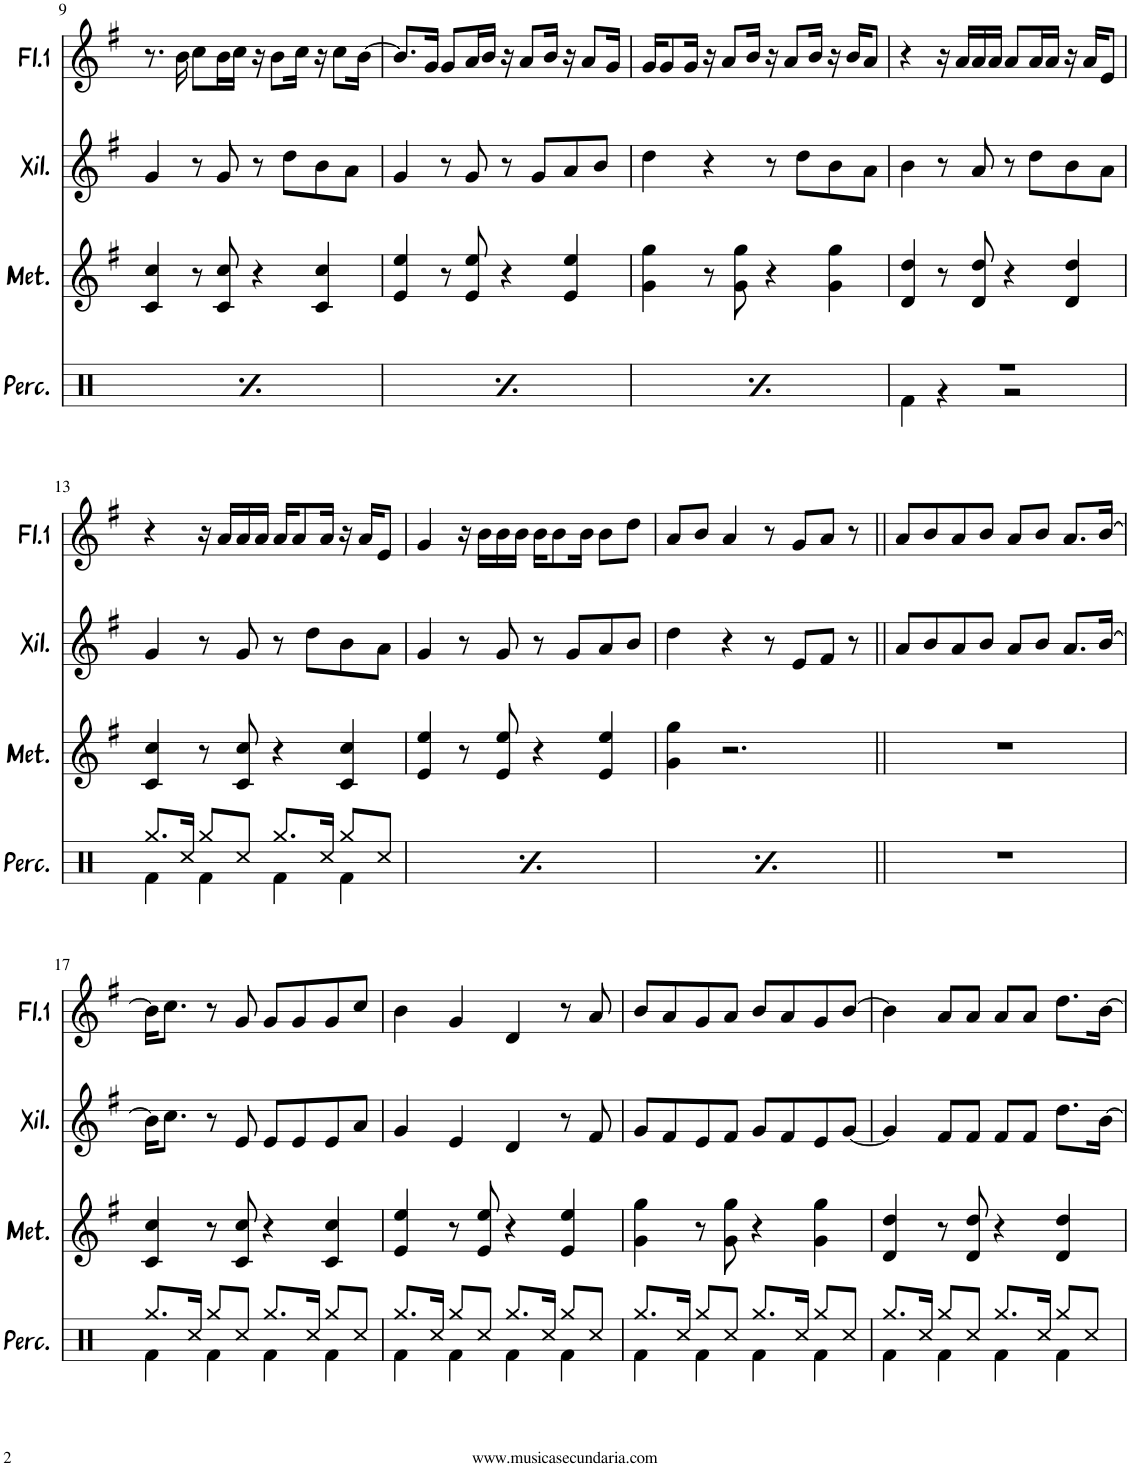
**kern	**kern	**kern	**kern
*part4	*part3	*part2	*part1
*staff4	*staff3	*staff2	*staff1
*I"Percusión	*I"Metalófono	*I"Xilófono	*I"Flauta 1
*I'Perc.	*I'Met.	*I'Xil.	*I'Fl.1
!!LO:PB:g=z
*clefX	*clefG2	*clefG2	*clefG2
*	*	*Trd-7c-12	*
*k[]	*k[f#]	*k[f#]	*k[f#]
*M4/4	*M4/4	*M4/4	*M4/4
=9	=9	=9	=9
*^	*	*	*
8.Rgg/L	4Rf\	4c/ 4cc/	4g/	8.r
16Rcc/Jk	.	.	.	16b\
8Rgg/L	4Rf\	8r	8r	8cc\L
8Rcc/J	.	8c/ 8cc/	8g/	16b\L
.	.	.	.	16cc\JJ
8.Rgg/L	4Rf\	4r	8r	16r
.	.	.	.	8b\L
.	.	.	8dd\L	.
16Rcc/Jk	.	.	.	16cc\Jk
8Rgg/L	4Rf\	4c/ 4cc/	8b\	16r
.	.	.	.	8cc\L
8Rcc/J	.	.	8a\J	.
.	.	.	.	[16b\Jk
=10	=10	=10	=10	=10
8.Rgg/L	4Rf\	4e/ 4ee/	4g/	8.b/L]
16Rcc/Jk	.	.	.	16g/Jk
8Rgg/L	4Rf\	8r	8r	8g/L
8Rcc/J	.	8e/ 8ee/	8g/	16a/L
.	.	.	.	16b/JJ
8.Rgg/L	4Rf\	4r	8r	16r
.	.	.	.	8a/L
.	.	.	8g/L	.
16Rcc/Jk	.	.	.	16b/Jk
8Rgg/L	4Rf\	4e/ 4ee/	8a/	16r
.	.	.	.	8a/L
8Rcc/J	.	.	8b/J	.
.	.	.	.	16g/Jk
=11	=11	=11	=11	=11
8.Rgg/L	4Rf\	4g\ 4gg\	4dd\	16g/KL
.	.	.	.	8g/
16Rcc/Jk	.	.	.	16g/Jk
8Rgg/L	4Rf\	8r	4r	16r
.	.	.	.	8a/L
8Rcc/J	.	8g\ 8gg\	.	.
.	.	.	.	16b/Jk
8.Rgg/L	4Rf\	4r	8r	16r
.	.	.	.	8a/L
.	.	.	8dd\L	.
16Rcc/Jk	.	.	.	16b/Jk
8Rgg/L	4Rf\	4g\ 4gg\	8b\	16r
.	.	.	.	16b/KL
8Rcc/J	.	.	8a\J	8a/J
=12	=12	=12	=12	=12
1r	4Rf\	4d/ 4dd/	4b\	4r
.	4r	8r	8r	16r
.	.	.	.	16a/LL
.	.	8d/ 8dd/	8a/	16a/
.	.	.	.	16a/JJ
.	2r	4r	8r	8a/L
.	.	.	8dd\L	16a/L
.	.	.	.	16a/JJ
.	.	4d/ 4dd/	8b\	16r
.	.	.	.	16a/KL
.	.	.	8a\J	8e/J
!!LO:LB:g=z
=13	=13	=13	=13	=13
8.Rgg/L	4Rf\	4c/ 4cc/	4g/	4r
16Rcc/Jk	.	.	.	.
8Rgg/L	4Rf\	8r	8r	16r
.	.	.	.	16a/LL
8Rcc/J	.	8c/ 8cc/	8g/	16a/
.	.	.	.	16a/JJ
8.Rgg/L	4Rf\	4r	8r	16a/KL
.	.	.	.	8a/
.	.	.	8dd\L	.
16Rcc/Jk	.	.	.	16a/Jk
8Rgg/L	4Rf\	4c/ 4cc/	8b\	16r
.	.	.	.	16a/KL
8Rcc/J	.	.	8a\J	8e/J
=14	=14	=14	=14	=14
8.Rgg/L	4Rf\	4e/ 4ee/	4g/	4g/
16Rcc/Jk	.	.	.	.
8Rgg/L	4Rf\	8r	8r	16r
.	.	.	.	16b\LL
8Rcc/J	.	8e/ 8ee/	8g/	16b\
.	.	.	.	16b\JJ
8.Rgg/L	4Rf\	4r	8r	16b\KL
.	.	.	.	8b\
.	.	.	8g/L	.
16Rcc/Jk	.	.	.	16b\Jk
8Rgg/L	4Rf\	4e/ 4ee/	8a/	8b\L
8Rcc/J	.	.	8b/J	8dd\J
=15	=15	=15	=15	=15
8.Rgg/L	4Rf\	4g\ 4gg\	4dd\	8a/L
.	.	.	.	8b/J
16Rcc/Jk	.	.	.	.
8Rgg/L	4Rf\	2.r	4r	4a/
8Rcc/J	.	.	.	.
8.Rgg/L	4Rf\	.	8r	8r
.	.	.	8e/L	8g/L
16Rcc/Jk	.	.	.	.
8Rgg/L	4Rf\	.	8f#/J	8a/J
8Rcc/J	.	.	8r	8r
*v	*v	*	*	*
=16||	=16||	=16||	=16||
1r	1r	8a/L	8a/L
.	.	8b/	8b/
.	.	8a/	8a/
.	.	8b/J	8b/J
.	.	8a/L	8a/L
.	.	8b/J	8b/J
.	.	8.a/L	8.a/L
.	.	[16b/Jk	[16b/Jk
!!LO:LB:g=z
=17	=17	=17	=17
*^	*	*	*
8.Rgg/L	4Rf\	4c/ 4cc/	16b\KL]	16b\KL]
.	.	.	8.cc\J	8.cc\J
16Rcc/Jk	.	.	.	.
8Rgg/L	4Rf\	8r	8r	8r
8Rcc/J	.	8c/ 8cc/	8e/	8g/
8.Rgg/L	4Rf\	4r	8e/L	8g/L
.	.	.	8e/	8g/
16Rcc/Jk	.	.	.	.
8Rgg/L	4Rf\	4c/ 4cc/	8e/	8g/
8Rcc/J	.	.	8a/J	8cc/J
=18	=18	=18	=18	=18
8.Rgg/L	4Rf\	4e/ 4ee/	4g/	4b\
16Rcc/Jk	.	.	.	.
8Rgg/L	4Rf\	8r	4e/	4g/
8Rcc/J	.	8e/ 8ee/	.	.
8.Rgg/L	4Rf\	4r	4d/	4d/
16Rcc/Jk	.	.	.	.
8Rgg/L	4Rf\	4e/ 4ee/	8r	8r
8Rcc/J	.	.	8f#/	8a/
=19	=19	=19	=19	=19
8.Rgg/L	4Rf\	4g\ 4gg\	8g/L	8b/L
.	.	.	8f#/	8a/
16Rcc/Jk	.	.	.	.
8Rgg/L	4Rf\	8r	8e/	8g/
8Rcc/J	.	8g\ 8gg\	8f#/J	8a/J
8.Rgg/L	4Rf\	4r	8g/L	8b/L
.	.	.	8f#/	8a/
16Rcc/Jk	.	.	.	.
8Rgg/L	4Rf\	4g\ 4gg\	8e/	8g/
8Rcc/J	.	.	[8g/J	[8b/J
=20	=20	=20	=20	=20
8.Rgg/L	4Rf\	4d/ 4dd/	4g/]	4b\]
16Rcc/Jk	.	.	.	.
8Rgg/L	4Rf\	8r	8f#/L	8a/L
8Rcc/J	.	8d/ 8dd/	8f#/J	8a/J
8.Rgg/L	4Rf\	4r	8f#/L	8a/L
.	.	.	8f#/J	8a/J
16Rcc/Jk	.	.	.	.
8Rgg/L	4Rf\	4d/ 4dd/	8.dd\L	8.dd\L
8Rcc/J	.	.	.	.
.	.	.	[16b\Jk	[16b\Jk
*v	*v	*	*	*
=	=	=	=
*-	*-	*-	*-
